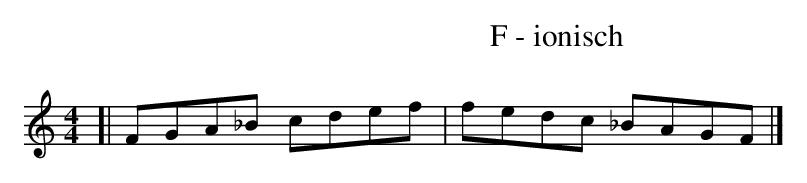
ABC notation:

X:1
T:F - ionisch
M:4/4
L:1/8
K:C
[|FGA_B cdef|fedc _BAGF|]
